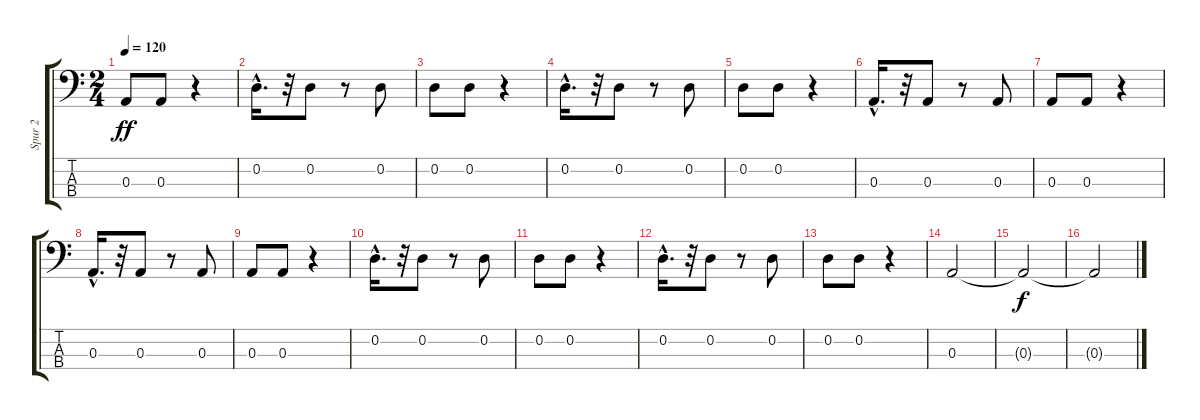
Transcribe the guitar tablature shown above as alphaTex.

\track ("Spur 2" "Spur 2") {instrument electricbassfinger}
\staff {score tabs}
\tuning (G2 D2 A1 E1) {hide}
\ts (2 4)
\tempo 120
\clef f4
\ks c
0.3.8{dy ff} 0.3.8 r.4 |
0.2{hac}.16{d} r.32 0.2.8 r.8 0.2.8 |
0.2.8 0.2.8 r.4 |
0.2{hac}.16{d} r.32 0.2.8 r.8 0.2.8 |
0.2.8 0.2.8 r.4 |
0.3{hac}.16{d} r.32 0.3.8 r.8 0.3.8 |
0.3.8 0.3.8 r.4 |
0.3{hac}.16{d} r.32 0.3.8 r.8 0.3.8 |
0.3.8 0.3.8 r.4 |
0.2{hac}.16{d} r.32 0.2.8 r.8 0.2.8 |
0.2.8 0.2.8 r.4 |
0.2{hac}.16{d} r.32 0.2.8 r.8 0.2.8 |
0.2.8 0.2.8 r.4 |
0.3.2 |
0.3{t}.2{dy f} |
0.3{t}.2
